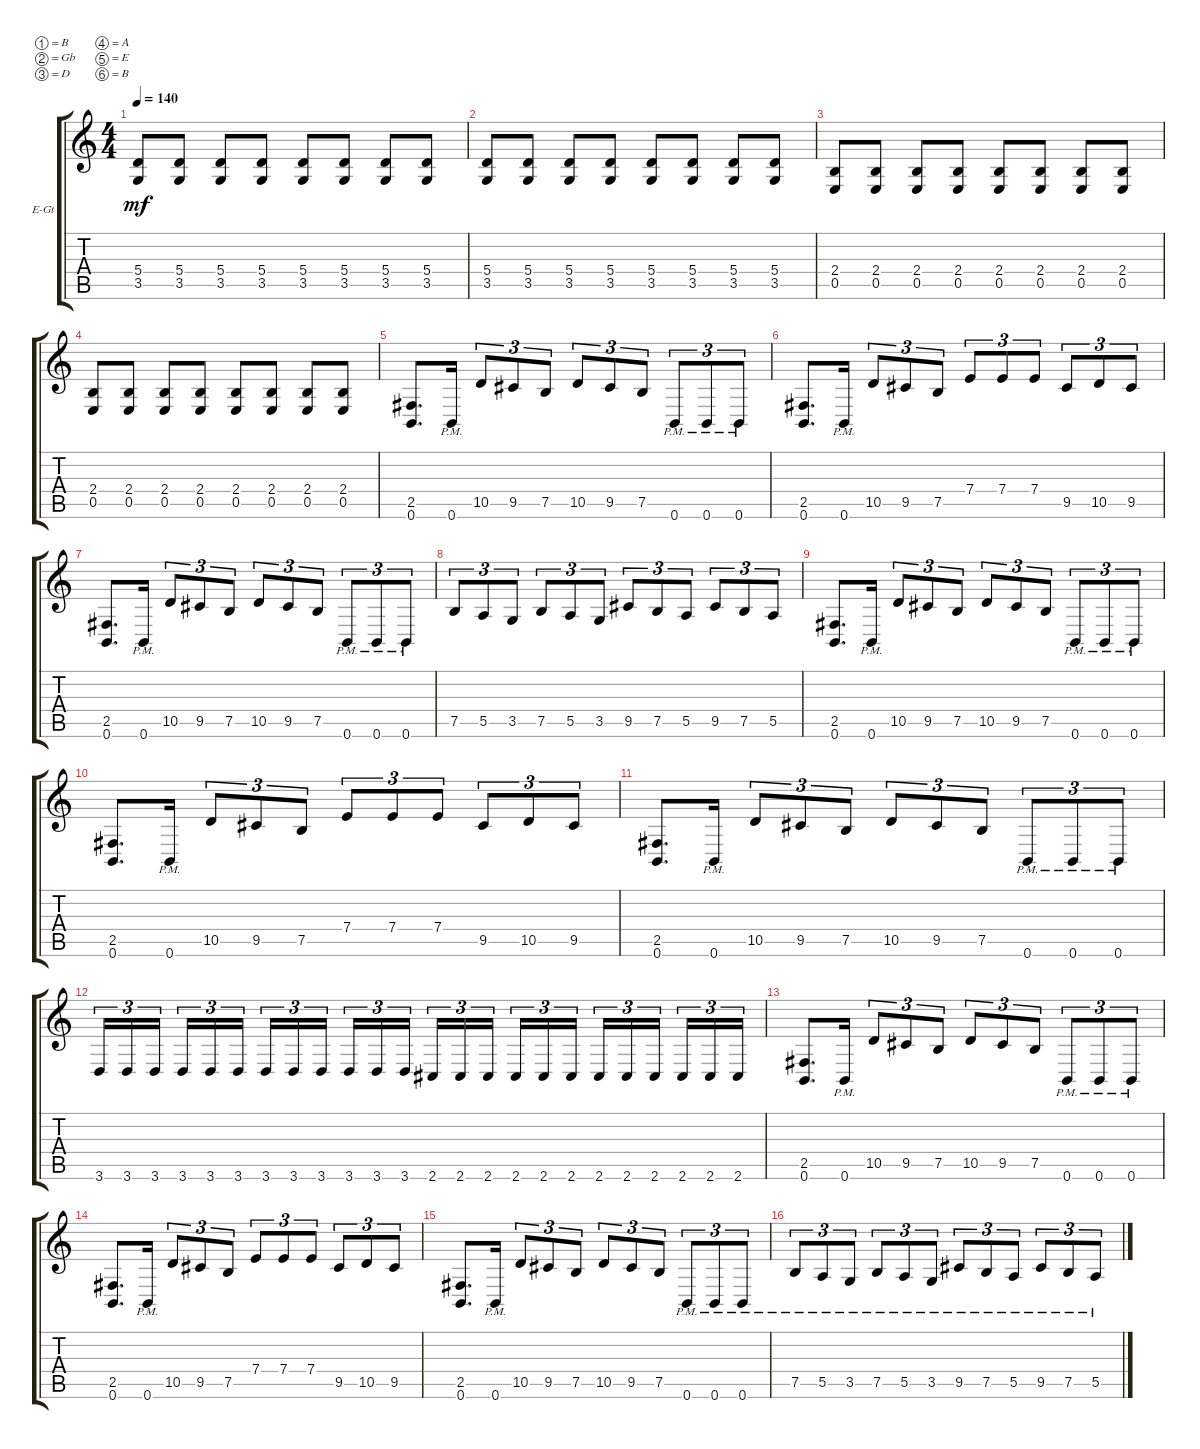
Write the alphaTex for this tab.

\bracketExtendMode groupsimilarinstruments
\firstSystemTrackNameOrientation horizontal
\otherSystemsTrackNameOrientation horizontal
\track ("Electric Guitar 1" "E-Gt") {instrument distortionguitar}
\staff {score tabs}
\tuning (B3 Gb3 D3 A2 E2 B1)
\ts (4 4)
\tempo 140
\clef g2
\ks c
(3.5 5.4).8{dy mf} (3.5 5.4).8 (3.5 5.4).8 (3.5 5.4).8 (3.5 5.4).8 (3.5 5.4).8 (3.5 5.4).8 (3.5 5.4).8 |
(3.5 5.4).8 (3.5 5.4).8 (3.5 5.4).8 (3.5 5.4).8 (3.5 5.4).8 (3.5 5.4).8 (3.5 5.4).8 (3.5 5.4).8 |
(0.5 2.4).8 (0.5 2.4).8 (0.5 2.4).8 (0.5 2.4).8 (0.5 2.4).8 (0.5 2.4).8 (0.5 2.4).8 (0.5 2.4).8 |
(0.5 2.4).8 (0.5 2.4).8 (0.5 2.4).8 (0.5 2.4).8 (0.5 2.4).8 (0.5 2.4).8 (0.5 2.4).8 (0.5 2.4).8 |
(0.6 2.5).8{d} 0.6{pm}.16 10.5.8{tu (3 2)} 9.5.8{tu (3 2)} 7.5.8{tu (3 2)} 10.5.8{tu (3 2)} 9.5.8{tu (3 2)} 7.5.8{tu (3 2)} 0.6{pm}.8{tu (3 2)} 0.6{pm}.8{tu (3 2)} 0.6{pm}.8{tu (3 2)} |
(0.6 2.5).8{d} 0.6{pm}.16 10.5.8{tu (3 2)} 9.5.8{tu (3 2)} 7.5.8{tu (3 2)} 7.4.8{tu (3 2)} 7.4.8{tu (3 2)} 7.4.8{tu (3 2)} 9.5.8{tu (3 2)} 10.5.8{tu (3 2)} 9.5.8{tu (3 2)} |
(0.6 2.5).8{d} 0.6{pm}.16 10.5.8{tu (3 2)} 9.5.8{tu (3 2)} 7.5.8{tu (3 2)} 10.5.8{tu (3 2)} 9.5.8{tu (3 2)} 7.5.8{tu (3 2)} 0.6{pm}.8{tu (3 2)} 0.6{pm}.8{tu (3 2)} 0.6{pm}.8{tu (3 2)} |
7.5.8{tu (3 2)} 5.5.8{tu (3 2)} 3.5.8{tu (3 2)} 7.5.8{tu (3 2)} 5.5.8{tu (3 2)} 3.5.8{tu (3 2)} 9.5.8{tu (3 2)} 7.5.8{tu (3 2)} 5.5.8{tu (3 2)} 9.5.8{tu (3 2)} 7.5.8{tu (3 2)} 5.5.8{tu (3 2)} |
(0.6 2.5).8{d} 0.6{pm}.16 10.5.8{tu (3 2)} 9.5.8{tu (3 2)} 7.5.8{tu (3 2)} 10.5.8{tu (3 2)} 9.5.8{tu (3 2)} 7.5.8{tu (3 2)} 0.6{pm}.8{tu (3 2)} 0.6{pm}.8{tu (3 2)} 0.6{pm}.8{tu (3 2)} |
(0.6 2.5).8{d} 0.6{pm}.16 10.5.8{tu (3 2)} 9.5.8{tu (3 2)} 7.5.8{tu (3 2)} 7.4.8{tu (3 2)} 7.4.8{tu (3 2)} 7.4.8{tu (3 2)} 9.5.8{tu (3 2)} 10.5.8{tu (3 2)} 9.5.8{tu (3 2)} |
(0.6 2.5).8{d} 0.6{pm}.16 10.5.8{tu (3 2)} 9.5.8{tu (3 2)} 7.5.8{tu (3 2)} 10.5.8{tu (3 2)} 9.5.8{tu (3 2)} 7.5.8{tu (3 2)} 0.6{pm}.8{tu (3 2)} 0.6{pm}.8{tu (3 2)} 0.6{pm}.8{tu (3 2)} |
3.6.16{tu (3 2)} 3.6.16{tu (3 2)} 3.6.16{tu (3 2)} 3.6.16{tu (3 2)} 3.6.16{tu (3 2)} 3.6.16{tu (3 2)} 3.6.16{tu (3 2)} 3.6.16{tu (3 2)} 3.6.16{tu (3 2)} 3.6.16{tu (3 2)} 3.6.16{tu (3 2)} 3.6.16{tu (3 2)} 2.6.16{tu (3 2)} 2.6.16{tu (3 2)} 2.6.16{tu (3 2)} 2.6.16{tu (3 2)} 2.6.16{tu (3 2)} 2.6.16{tu (3 2)} 2.6.16{tu (3 2)} 2.6.16{tu (3 2)} 2.6.16{tu (3 2)} 2.6.16{tu (3 2)} 2.6.16{tu (3 2)} 2.6.16{tu (3 2)} |
(0.6 2.5).8{d} 0.6{pm}.16 10.5.8{tu (3 2)} 9.5.8{tu (3 2)} 7.5.8{tu (3 2)} 10.5.8{tu (3 2)} 9.5.8{tu (3 2)} 7.5.8{tu (3 2)} 0.6{pm}.8{tu (3 2)} 0.6{pm}.8{tu (3 2)} 0.6{pm}.8{tu (3 2)} |
(0.6 2.5).8{d} 0.6{pm}.16 10.5.8{tu (3 2)} 9.5.8{tu (3 2)} 7.5.8{tu (3 2)} 7.4.8{tu (3 2)} 7.4.8{tu (3 2)} 7.4.8{tu (3 2)} 9.5.8{tu (3 2)} 10.5.8{tu (3 2)} 9.5.8{tu (3 2)} |
(0.6 2.5).8{d} 0.6{pm}.16 10.5.8{tu (3 2)} 9.5.8{tu (3 2)} 7.5.8{tu (3 2)} 10.5.8{tu (3 2)} 9.5.8{tu (3 2)} 7.5.8{tu (3 2)} 0.6{pm}.8{tu (3 2)} 0.6{pm}.8{tu (3 2)} 0.6{pm}.8{tu (3 2)} |
7.5{pm}.8{tu (3 2)} 5.5{pm}.8{tu (3 2)} 3.5{pm}.8{tu (3 2)} 7.5{pm}.8{tu (3 2)} 5.5{pm}.8{tu (3 2)} 3.5{pm}.8{tu (3 2)} 9.5{pm}.8{tu (3 2)} 7.5{pm}.8{tu (3 2)} 5.5{pm}.8{tu (3 2)} 9.5{pm}.8{tu (3 2)} 7.5{pm}.8{tu (3 2)} 5.5{pm}.8{tu (3 2)}
